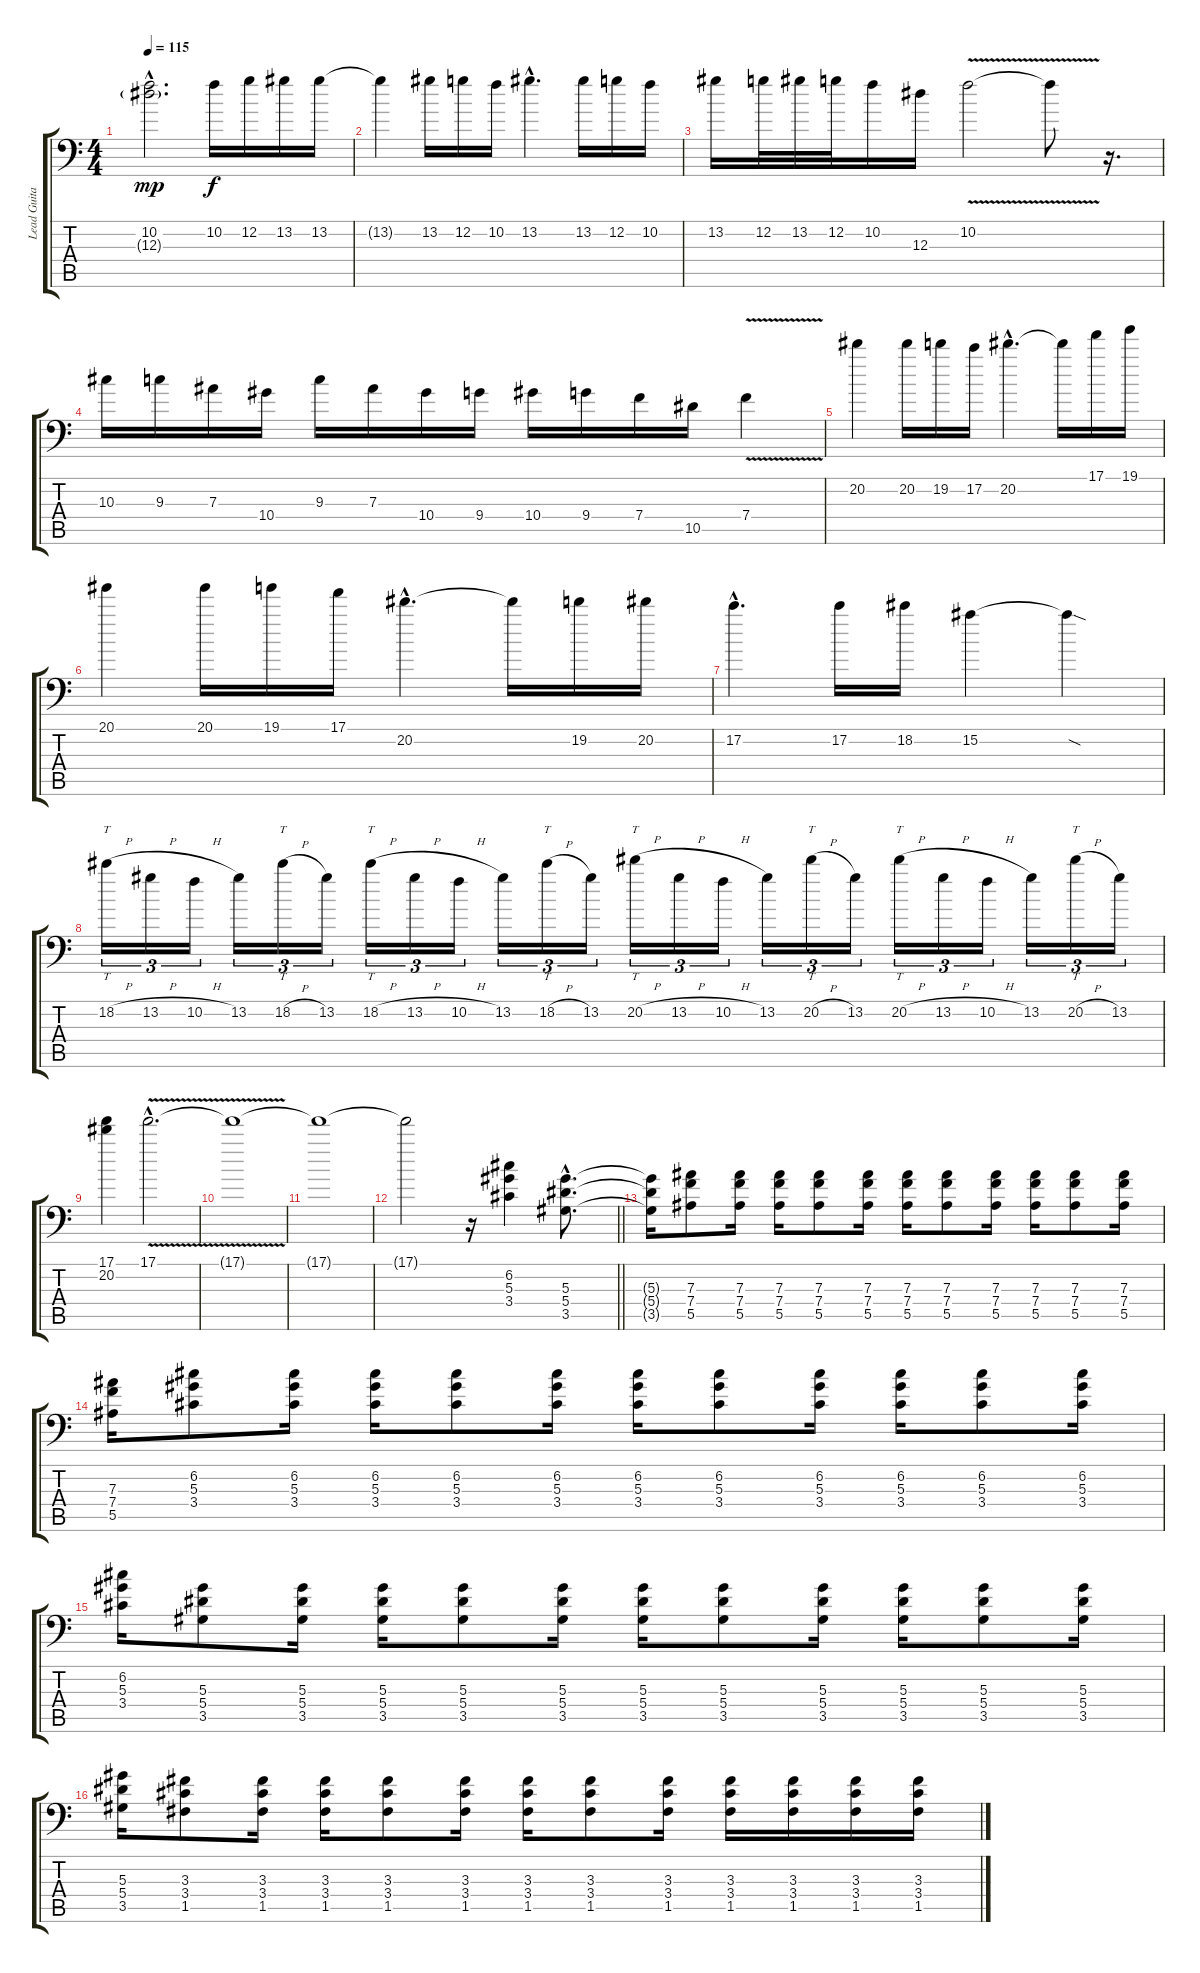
\track ("Lead Guitar" "Lead Guita") {instrument distortionguitar}
\staff {score tabs}
\tuning (C4 G3 Eb3 Bb2 F2 Bb1) {hide}
\ts (4 4)
\tempo 115
\clef f4
\ks c
(10.2{hac} 12.3{g hac}).2{d dy mp} 10.2.16{dy f} 12.2.16 13.2.16 13.2.16 |
13.2{t}.4 13.2.16 12.2.16 10.2.16 13.2{hac}.4{d} 13.2.16 12.2.16 10.2.16 |
13.2.16 12.2.32 13.2.32 12.2.32 10.2.16 12.3.16 10.2{v}.2 10.2{t}.8 r.16{d} |
10.3.16 9.3.16 7.3.16 10.4.16 9.3.16 7.3.16 10.4.16 9.4.16 10.4.16 9.4.16 7.4.16 10.5.16 7.4{v}.4 |
20.2.4 20.2.16 19.2.16 17.2.16 20.2{hac}.4{d} 20.2{t}.16 17.1.16 19.1.16 |
20.1.4 20.1.16 19.1.16 17.1.16 20.2{hac}.4{d} 20.2{t}.16 19.2.16 20.2.16 |
17.2{hac}.4{d} 17.2.16 18.2.16 15.2.4 15.2{sod t}.4 |
18.2{h}.16{tt tu (3 2)} 13.2{h}.16{tu (3 2)} 10.2{h}.16{tu (3 2)} 13.2.16{tu (3 2)} 18.2{h}.16{tt tu (3 2)} 13.2.16{tu (3 2)} 18.2{h}.16{tt tu (3 2)} 13.2{h}.16{tu (3 2)} 10.2{h}.16{tu (3 2)} 13.2.16{tu (3 2)} 18.2{h}.16{tt tu (3 2)} 13.2.16{tu (3 2)} 20.2{h}.16{tt tu (3 2)} 13.2{h}.16{tu (3 2)} 10.2{h}.16{tu (3 2)} 13.2.16{tu (3 2)} 20.2{h}.16{tt tu (3 2)} 13.2.16{tu (3 2)} 20.2{h}.16{tt tu (3 2)} 13.2{h}.16{tu (3 2)} 10.2{h}.16{tu (3 2)} 13.2.16{tu (3 2)} 20.2{h}.16{tt tu (3 2)} 13.2.16{tu (3 2)} |
(17.1 20.2).4 17.1{v hac}.2{d} |
17.1{t}.1 |
17.1{t}.1 |
\barLineRight lightlight
17.1{t}.2 r.16 (6.2 5.3 3.4).4{instrument distortionguitar} (5.3{hac} 5.4{hac} 3.5{hac}).8{d} |
(5.3{t} 5.4{t} 3.5{t}).16 (7.3 7.4 5.5).8 (7.3 7.4 5.5).16 (7.3 7.4 5.5).16 (7.3 7.4 5.5).8 (7.3 7.4 5.5).16 (7.3 7.4 5.5).16 (7.3 7.4 5.5).8 (7.3 7.4 5.5).16 (7.3 7.4 5.5).16 (7.3 7.4 5.5).8 (7.3 7.4 5.5).16 |
(7.3 7.4 5.5).16 (6.2 5.3 3.4).8 (6.2 5.3 3.4).16 (6.2 5.3 3.4).16 (6.2 5.3 3.4).8 (6.2 5.3 3.4).16 (6.2 5.3 3.4).16 (6.2 5.3 3.4).8 (6.2 5.3 3.4).16 (6.2 5.3 3.4).16 (6.2 5.3 3.4).8 (6.2 5.3 3.4).16 |
(6.2 5.3 3.4).16 (5.3 5.4 3.5).8 (5.3 5.4 3.5).16 (5.3 5.4 3.5).16 (5.3 5.4 3.5).8 (5.3 5.4 3.5).16 (5.3 5.4 3.5).16 (5.3 5.4 3.5).8 (5.3 5.4 3.5).16 (5.3 5.4 3.5).16 (5.3 5.4 3.5).8 (5.3 5.4 3.5).16 |
(5.3 5.4 3.5).16 (3.3 3.4 1.5).8 (3.3 3.4 1.5).16 (3.3 3.4 1.5).16 (3.3 3.4 1.5).8 (3.3 3.4 1.5).16 (3.3 3.4 1.5).16 (3.3 3.4 1.5).8 (3.3 3.4 1.5).16 (3.3 3.4 1.5).16 (3.3 3.4 1.5).16 (3.3 3.4 1.5).16 (3.3 3.4 1.5).16
